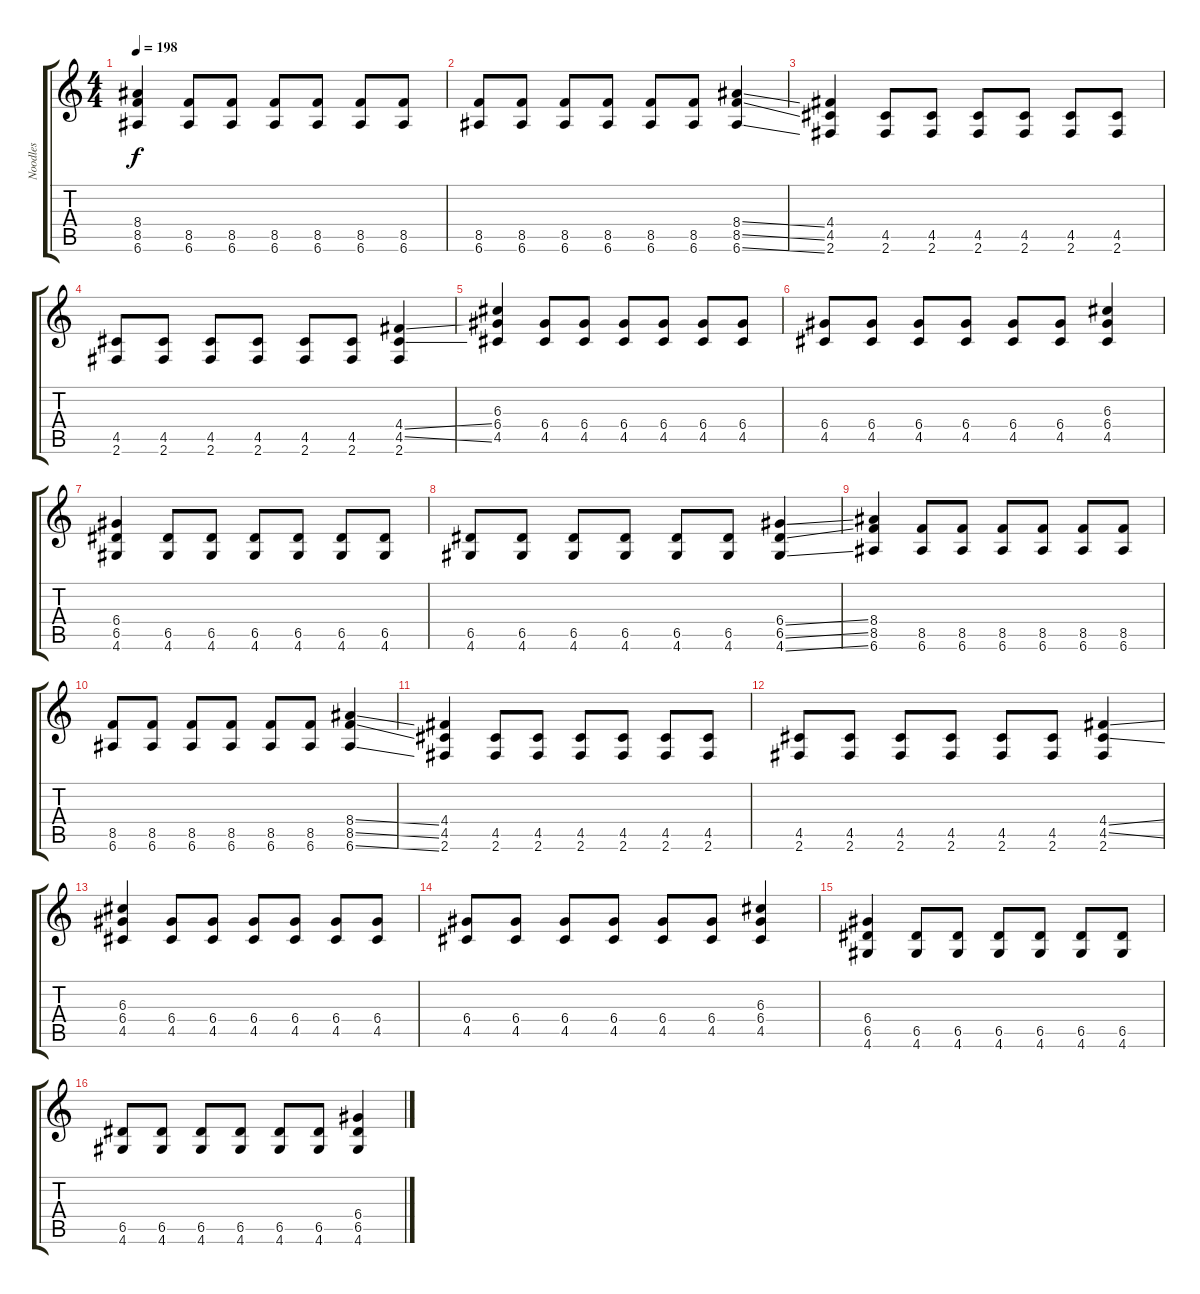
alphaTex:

\track ("Noodles" "Noodles") {instrument distortionguitar}
\staff {score tabs}
\tuning (E4 B3 G3 D3 A2 E2) {hide}
\ts (4 4)
\tempo 198
\clef g2
\ks c
(8.4 8.5 6.6).4{dy f} (8.5 6.6).8 (8.5 6.6).8 (8.5 6.6).8 (8.5 6.6).8 (8.5 6.6).8 (8.5 6.6).8 |
(8.5 6.6).8 (8.5 6.6).8 (8.5 6.6).8 (8.5 6.6).8 (8.5 6.6).8 (8.5 6.6).8 (8.4{ss} 8.5{ss} 6.6{ss}).4 |
(4.4 4.5 2.6).4 (4.5 2.6).8 (4.5 2.6).8 (4.5 2.6).8 (4.5 2.6).8 (4.5 2.6).8 (4.5 2.6).8 |
(4.5 2.6).8 (4.5 2.6).8 (4.5 2.6).8 (4.5 2.6).8 (4.5 2.6).8 (4.5 2.6).8 (4.4{ss} 4.5{ss} 2.6).4 |
(6.3 6.4 4.5).4 (6.4 4.5).8 (6.4 4.5).8 (6.4 4.5).8 (6.4 4.5).8 (6.4 4.5).8 (6.4 4.5).8 |
(6.4 4.5).8 (6.4 4.5).8 (6.4 4.5).8 (6.4 4.5).8 (6.4 4.5).8 (6.4 4.5).8 (6.3 6.4 4.5).4 |
(6.4 6.5 4.6).4 (6.5 4.6).8 (6.5 4.6).8 (6.5 4.6).8 (6.5 4.6).8 (6.5 4.6).8 (6.5 4.6).8 |
(6.5 4.6).8 (6.5 4.6).8 (6.5 4.6).8 (6.5 4.6).8 (6.5 4.6).8 (6.5 4.6).8 (6.4{ss} 6.5{ss} 4.6{ss}).4 |
(8.4 8.5 6.6).4 (8.5 6.6).8 (8.5 6.6).8 (8.5 6.6).8 (8.5 6.6).8 (8.5 6.6).8 (8.5 6.6).8 |
(8.5 6.6).8 (8.5 6.6).8 (8.5 6.6).8 (8.5 6.6).8 (8.5 6.6).8 (8.5 6.6).8 (8.4{ss} 8.5{ss} 6.6{ss}).4 |
(4.4 4.5 2.6).4 (4.5 2.6).8 (4.5 2.6).8 (4.5 2.6).8 (4.5 2.6).8 (4.5 2.6).8 (4.5 2.6).8 |
(4.5 2.6).8 (4.5 2.6).8 (4.5 2.6).8 (4.5 2.6).8 (4.5 2.6).8 (4.5 2.6).8 (4.4{ss} 4.5{ss} 2.6).4 |
(6.3 6.4 4.5).4 (6.4 4.5).8 (6.4 4.5).8 (6.4 4.5).8 (6.4 4.5).8 (6.4 4.5).8 (6.4 4.5).8 |
(6.4 4.5).8 (6.4 4.5).8 (6.4 4.5).8 (6.4 4.5).8 (6.4 4.5).8 (6.4 4.5).8 (6.3 6.4 4.5).4 |
(6.4 6.5 4.6).4 (6.5 4.6).8 (6.5 4.6).8 (6.5 4.6).8 (6.5 4.6).8 (6.5 4.6).8 (6.5 4.6).8 |
(6.5 4.6).8 (6.5 4.6).8 (6.5 4.6).8 (6.5 4.6).8 (6.5 4.6).8 (6.5 4.6).8 (6.4{ss} 6.5{ss} 4.6{ss}).4
